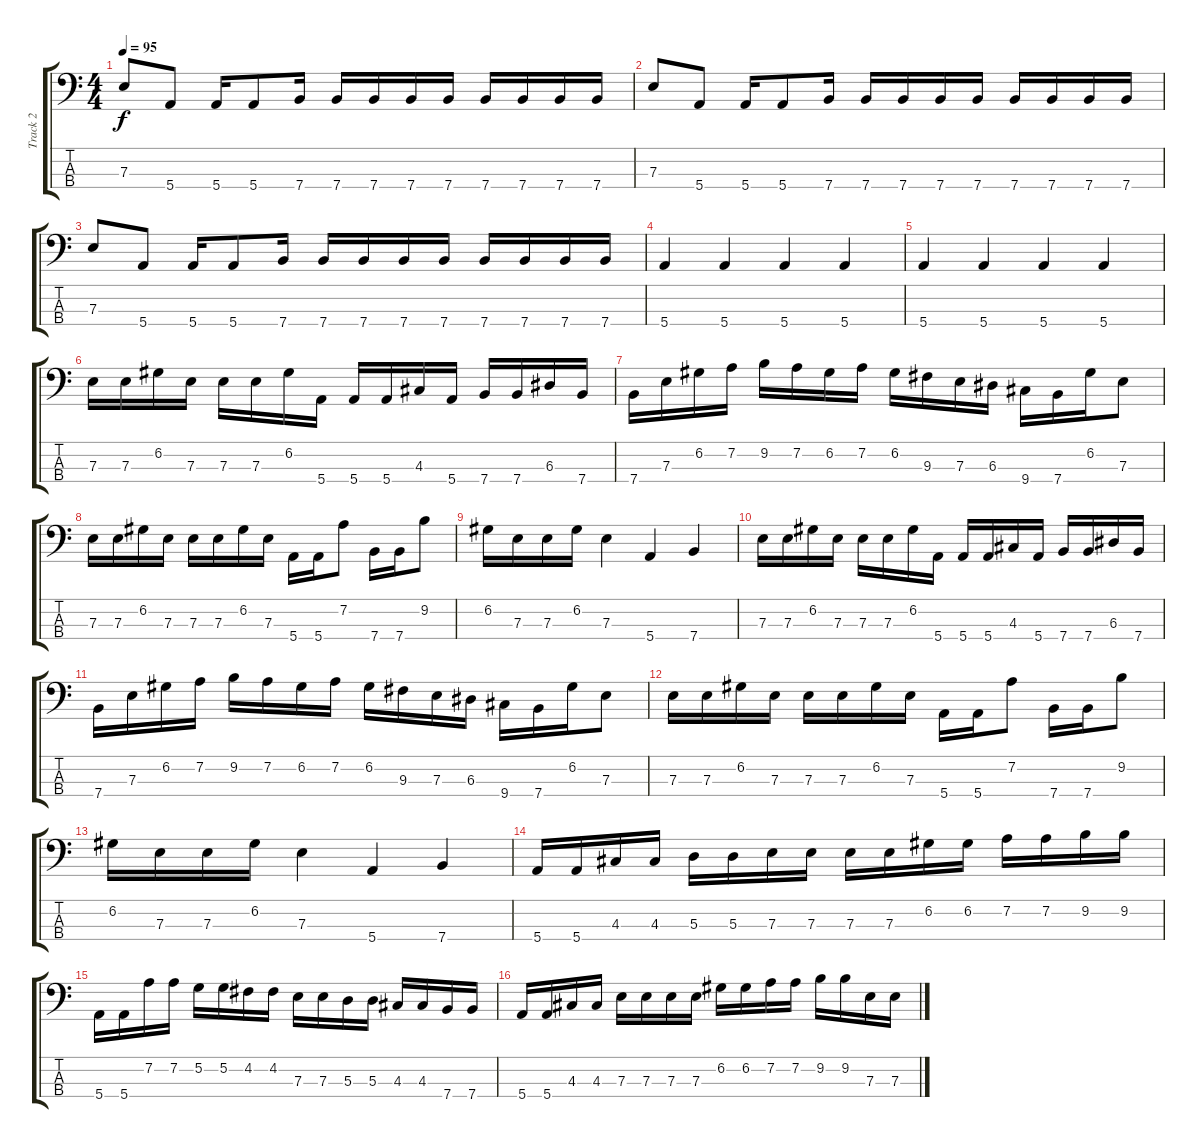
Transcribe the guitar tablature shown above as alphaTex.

\track ("Track 2" "Track 2") {instrument electricbasspick}
\staff {score tabs}
\tuning (G2 D2 A1 E1) {hide}
\ts (4 4)
\tempo 95
\clef f4
\ks c
7.3.8{dy f} 5.4.8 5.4.16 5.4.8 7.4.16 7.4.16 7.4.16 7.4.16 7.4.16 7.4.16 7.4.16 7.4.16 7.4.16 |
7.3.8 5.4.8 5.4.16 5.4.8 7.4.16 7.4.16 7.4.16 7.4.16 7.4.16 7.4.16 7.4.16 7.4.16 7.4.16 |
7.3.8 5.4.8 5.4.16 5.4.8 7.4.16 7.4.16 7.4.16 7.4.16 7.4.16 7.4.16 7.4.16 7.4.16 7.4.16 |
5.4.4 5.4.4 5.4.4 5.4.4 |
5.4.4 5.4.4 5.4.4 5.4.4 |
7.3.16 7.3.16 6.2.16 7.3.16 7.3.16 7.3.16 6.2.16 5.4.16 5.4.16 5.4.16 4.3.16 5.4.16 7.4.16 7.4.16 6.3.16 7.4.16 |
7.4.16 7.3.16 6.2.16 7.2.16 9.2.16 7.2.16 6.2.16 7.2.16 6.2.16 9.3.16 7.3.16 6.3.16 9.4.16 7.4.16 6.2.16 7.3.8 |
7.3.16 7.3.16 6.2.16 7.3.16 7.3.16 7.3.16 6.2.16 7.3.16 5.4.16 5.4.16 7.2.8 7.4.16 7.4.16 9.2.8 |
6.2.16 7.3.16 7.3.16 6.2.16 7.3.4 5.4.4 7.4.4 |
7.3.16 7.3.16 6.2.16 7.3.16 7.3.16 7.3.16 6.2.16 5.4.16 5.4.16 5.4.16 4.3.16 5.4.16 7.4.16 7.4.16 6.3.16 7.4.16 |
7.4.16 7.3.16 6.2.16 7.2.16 9.2.16 7.2.16 6.2.16 7.2.16 6.2.16 9.3.16 7.3.16 6.3.16 9.4.16 7.4.16 6.2.16 7.3.8 |
7.3.16 7.3.16 6.2.16 7.3.16 7.3.16 7.3.16 6.2.16 7.3.16 5.4.16 5.4.16 7.2.8 7.4.16 7.4.16 9.2.8 |
6.2.16 7.3.16 7.3.16 6.2.16 7.3.4 5.4.4 7.4.4 |
5.4.16 5.4.16 4.3.16 4.3.16 5.3.16 5.3.16 7.3.16 7.3.16 7.3.16 7.3.16 6.2.16 6.2.16 7.2.16 7.2.16 9.2.16 9.2.16 |
5.4.16 5.4.16 7.2.16 7.2.16 5.2.16 5.2.16 4.2.16 4.2.16 7.3.16 7.3.16 5.3.16 5.3.16 4.3.16 4.3.16 7.4.16 7.4.16 |
5.4.16 5.4.16 4.3.16 4.3.16 7.3.16 7.3.16 7.3.16 7.3.16 6.2.16 6.2.16 7.2.16 7.2.16 9.2.16 9.2.16 7.3.16 7.3.16
